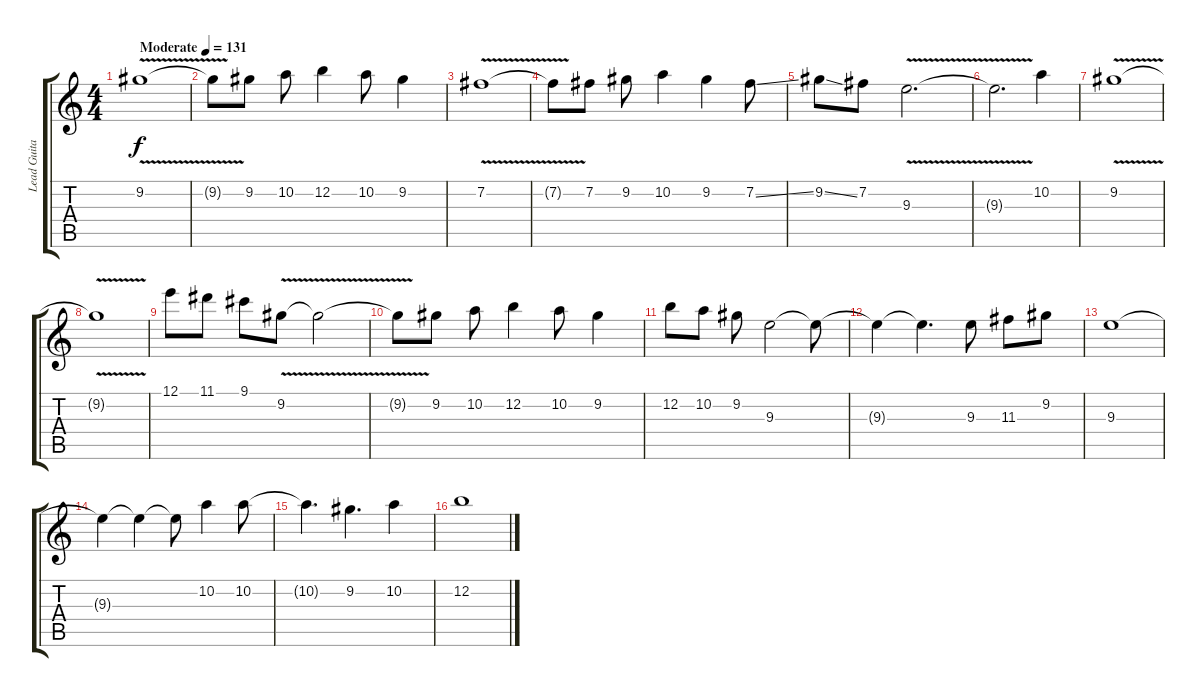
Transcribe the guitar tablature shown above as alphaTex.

\track ("Lead Guitar" "Lead Guita") {instrument distortionguitar}
\staff {score tabs}
\tuning (E4 B3 G3 D3 A2 E2) {hide}
\ts (4 4)
\tempo (131 "Moderate")
\clef g2
\ks c
9.2{v}.1{dy f instrument distortionguitar} |
9.2{t}.8 9.2.8 10.2.8 12.2.4 10.2.8 9.2.4 |
7.2{v}.1 |
7.2{t}.8 7.2.8 9.2.8 10.2.4 9.2.4 7.2{ss}.8 |
9.2{ss}.8 7.2.8 9.3{v}.2{d} |
9.3{v t}.2{d} 10.2.4 |
9.2{v}.1 |
9.2{v t}.1 |
12.1.8 11.1.8 9.1.8 9.2{v}.8 9.2{v t}.2 |
9.2{t}.8 9.2.8 10.2.8 12.2.4 10.2.8 9.2.4 |
12.2.8 10.2.8 9.2.8 9.3.2 9.3{t}.8 |
9.3{t}.4 9.3{t}.4{d} 9.3.8 11.3.8 9.2.8 |
9.3.1 |
9.3{t}.4 9.3{t}.4 9.3{t}.8 10.2.4 10.2.8 |
10.2{t}.4{d} 9.2.4{d} 10.2.4 |
12.2.1
